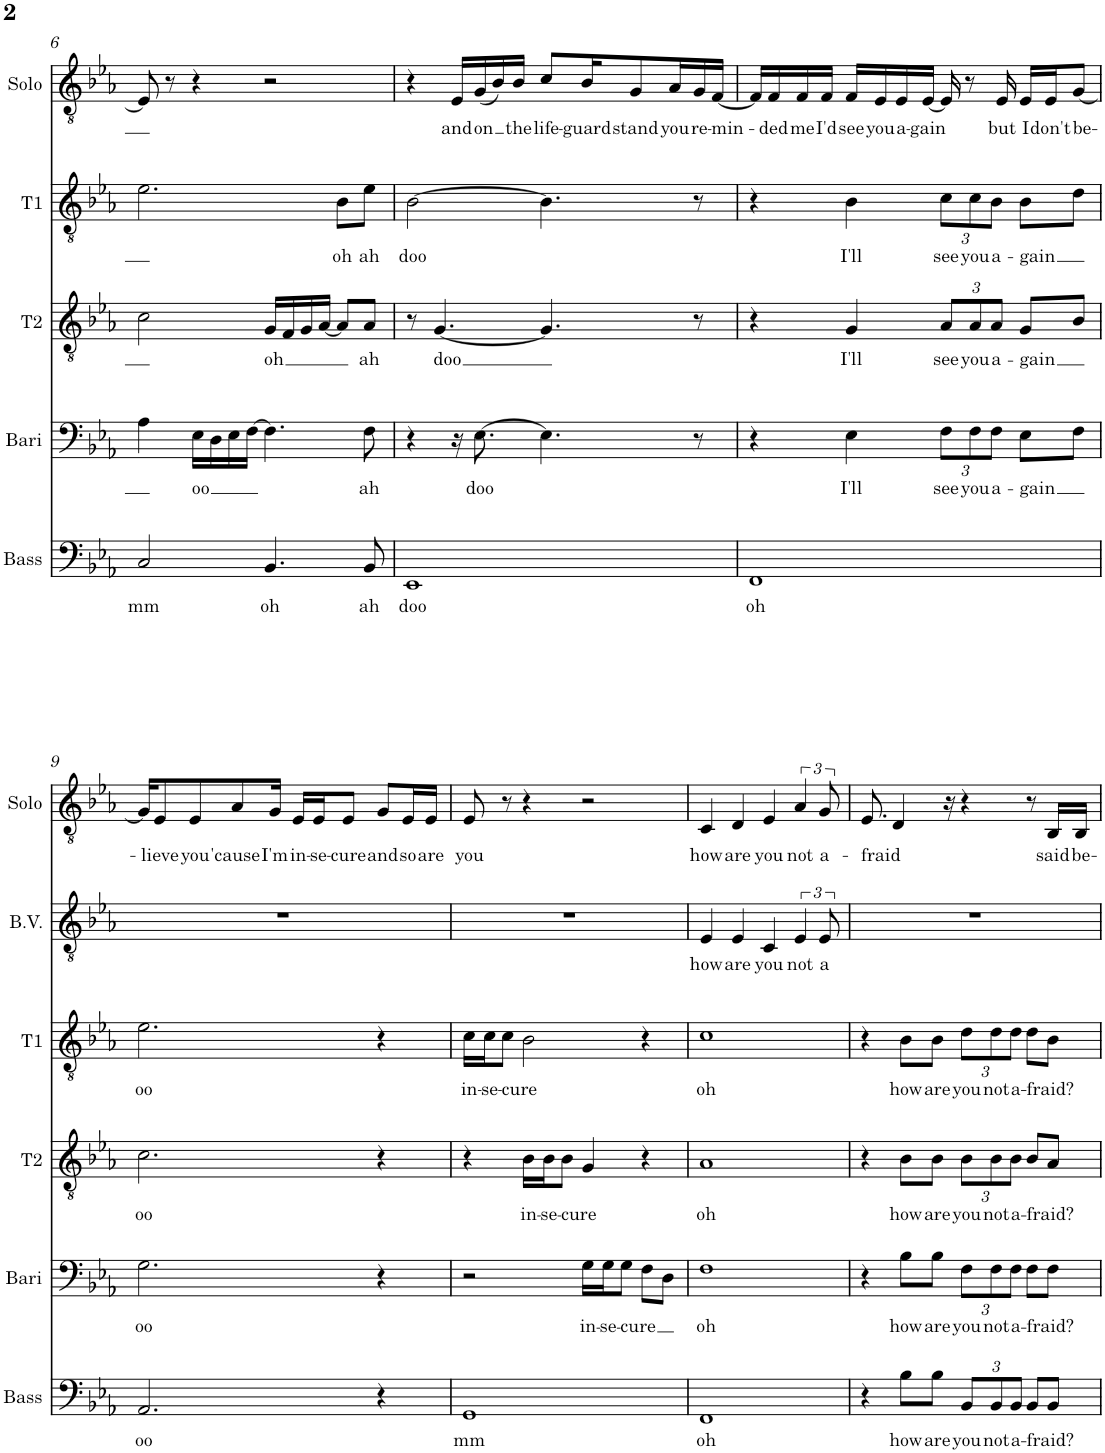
**kern	**text	**kern	**text	**kern	**text	**kern	**text	**kern	**text	**kern	**text
*part6	*part6	*part5	*part5	*part4	*part4	*part3	*part3	*part2	*part2	*part1	*part1
*staff6	*staff6	*staff5	*staff5	*staff4	*staff4	*staff3	*staff3	*staff2	*staff2	*staff1	*staff1
*I"Bass	*	*I"Baritone	*	*I"Tenor 2	*	*I"Tenor 1	*	*I"Backing Vocals	*	*I"Solo	*
*I'Bass	*	*I'Bari	*	*I'T2	*	*I'T1	*	*I'B.V.	*	*I'Solo	*
!!LO:PB:g=z
*clefF4	*	*clefF4	*	*clefGv2	*	*clefGv2	*	*clefGv2	*	*clefGv2	*
*Trd7c12	*	*	*	*	*	*	*	*	*	*	*
*k[b-e-a-]	*	*k[b-e-a-]	*	*k[b-e-a-]	*	*k[b-e-a-]	*	*k[b-e-a-]	*	*k[b-e-a-]	*
*M4/4	*	*M4/4	*	*M4/4	*	*M4/4	*	*M4/4	*	*M4/4	*
=6	=6	=6	=6	=6	=6	=6	=6	=6	=6	=6	=6
!	!LO:LY:b	!	!	!	!	!	!	!	!	!	!
2C/	mm	4A-\	.	2c\	.	2.e-\	.	1r	.	8E-/]	.
.	.	.	.	.	.	.	.	.	.	8r	.
!	!	!	!LO:LY:b	!	!	!	!	!	!	!	!
.	.	16E-\LL	oo	.	.	.	.	.	.	4r	.
.	.	16D\	.	.	.	.	.	.	.	.	.
.	.	16E-\	.	.	.	.	.	.	.	.	.
.	.	[16F\JJ	.	.	.	.	.	.	.	.	.
!	!LO:LY:b	!	!	!	!LO:LY:b	!	!	!	!	!	!
4.BB-/	oh	4.F\]	.	16G/LL	oh	.	.	.	.	2r	.
.	.	.	.	16F/	.	.	.	.	.	.	.
.	.	.	.	16G/	.	.	.	.	.	.	.
.	.	.	.	[16A-/JJ	.	.	.	.	.	.	.
!	!	!	!	!	!	!	!LO:LY:b	!	!	!	!
.	.	.	.	8A-/L]	.	8B-\L	oh	.	.	.	.
!	!LO:LY:b	!	!LO:LY:b	!	!LO:LY:b	!	!LO:LY:b	!	!	!	!
8BB-/	ah	8F\	ah	8A-/J	ah	8e-\J	ah	.	.	.	.
=7	=7	=7	=7	=7	=7	=7	=7	=7	=7	=7	=7
!	!LO:LY:b	!	!	!	!	!	!LO:LY:b	!	!	!	!
1EE-	doo	4r	.	8r	.	[2B-\	doo	1r	.	4r	.
!	!	!	!	!	!LO:LY:b	!	!	!	!	!	!
.	.	.	.	[4.G/	doo	.	.	.	.	.	.
!	!	!	!	!	!	!	!	!	!	!	!LO:LY:b
.	.	16r	.	.	.	.	.	.	.	16E-/LL	and
!	!	!	!LO:LY:b	!	!	!	!	!	!	!	!LO:LY:b
.	.	[8.E-\	doo	.	.	.	.	.	.	(16G/	on
.	.	.	.	.	.	.	.	.	.	16B-/)	.
!	!	!	!	!	!	!	!	!	!	!	!LO:LY:b
.	.	.	.	.	.	.	.	.	.	16B-/JJ	the
!	!	!	!	!	!	!	!	!	!	!	!LO:LY:b
.	.	4.E-\]	.	4.G/]	.	4.B-\]	.	.	.	8c/L	life-
!	!	!	!	!	!	!	!	!	!	!	!LO:LY:b
.	.	.	.	.	.	.	.	.	.	16B-/K	-guard
!	!	!	!	!	!	!	!	!	!	!	!LO:LY:b
.	.	.	.	.	.	.	.	.	.	8G/	stand
!	!	!	!	!	!	!	!	!	!	!	!LO:LY:b
.	.	.	.	.	.	.	.	.	.	16A-/L	you
!	!	!	!	!	!	!	!	!	!	!	!LO:LY:b
.	.	8r	.	8r	.	8r	.	.	.	16G/	re-
!	!	!	!	!	!	!	!	!	!	!	!LO:LY:b
.	.	.	.	.	.	.	.	.	.	[16F/JJ	-min-
=8	=8	=8	=8	=8	=8	=8	=8	=8	=8	=8	=8
!	!LO:LY:b	!	!	!	!	!	!	!	!	!	!
1FF	oh	4r	.	4r	.	4r	.	1r	.	16F/LL]	.
!	!	!	!	!	!	!	!	!	!	!	!LO:LY:b
.	.	.	.	.	.	.	.	.	.	16F/	-ded
!	!	!	!	!	!	!	!	!	!	!	!LO:LY:b
.	.	.	.	.	.	.	.	.	.	16F/	me
!	!	!	!	!	!	!	!	!	!	!	!LO:LY:b
.	.	.	.	.	.	.	.	.	.	16F/JJ	I'd
!	!	!	!LO:LY:b	!	!LO:LY:b	!	!LO:LY:b	!	!	!	!LO:LY:b
.	.	4E-\	I'll	4G/	I'll	4B-\	I'll	.	.	16F/LL	see
!	!	!	!	!	!	!	!	!	!	!	!LO:LY:b
.	.	.	.	.	.	.	.	.	.	16E-/	you
!	!	!	!	!	!	!	!	!	!	!	!LO:LY:b
.	.	.	.	.	.	.	.	.	.	16E-/	a-
!	!	!	!	!	!	!	!	!	!	!	!LO:LY:b
.	.	.	.	.	.	.	.	.	.	[16E-/JJ	-gain
*	*	*Xbrackettup	*	*	*	*	*	*	*	*	*
!	!	!	!LO:LY:b	!	!	!	!	!	!	!	!
*	*	*	*	*Xbrackettup	*	*	*	*	*	*	*
!	!	!	!	!	!LO:LY:b	!	!	!	!	!	!
*	*	*	*	*	*	*Xbrackettup	*	*	*	*	*
!	!	!	!	!	!	!	!LO:LY:b	!	!	!	!
.	.	12F\L	see	12A-/L	see	12c\L	see	.	.	16E-/]	.
.	.	.	.	.	.	.	.	.	.	8r	.
!	!	!	!LO:LY:b	!	!LO:LY:b	!	!LO:LY:b	!	!	!	!
.	.	12F\	you	12A-/	you	12c\	you	.	.	.	.
!	!	!	!LO:LY:b	!	!LO:LY:b	!	!LO:LY:b	!	!	!	!
.	.	12F\J	a-	12A-/J	a-	12B-\J	a-	.	.	.	.
!	!	!	!	!	!	!	!	!	!	!	!LO:LY:b
.	.	.	.	.	.	.	.	.	.	16E-/	but
!	!	!	!LO:LY:b	!	!LO:LY:b	!	!LO:LY:b	!	!	!	!LO:LY:b
.	.	8E-\L	-gain	8G/L	-gain	8B-\L	-gain	.	.	16E-/LL	I
!	!	!	!	!	!	!	!	!	!	!	!LO:LY:b
.	.	.	.	.	.	.	.	.	.	16E-/J	don't
!	!	!	!	!	!	!	!	!	!	!	!LO:LY:b
.	.	8F\J	.	8B-/J	.	8d\J	.	.	.	[8G/J	be-
!!LO:LB:g=z
=9	=9	=9	=9	=9	=9	=9	=9	=9	=9	=9	=9
!	!LO:LY:b	!	!LO:LY:b	!	!LO:LY:b	!	!LO:LY:b	!	!	!	!
2.AA-/	oo	2.G\	oo	2.c\	oo	2.e-\	oo	1r	.	16G/KL]	.
!	!	!	!	!	!	!	!	!	!	!	!LO:LY:b
.	.	.	.	.	.	.	.	.	.	8E-/	-lieve
!	!	!	!	!	!	!	!	!	!	!	!LO:LY:b
.	.	.	.	.	.	.	.	.	.	8E-/	-you
!	!	!	!	!	!	!	!	!	!	!	!LO:LY:b
.	.	.	.	.	.	.	.	.	.	8A-/	'cause
!	!	!	!	!	!	!	!	!	!	!	!LO:LY:b
.	.	.	.	.	.	.	.	.	.	16G/Jk	I'm
!	!	!	!	!	!	!	!	!	!	!	!LO:LY:b
.	.	.	.	.	.	.	.	.	.	16E-/LL	in-
!	!	!	!	!	!	!	!	!	!	!	!LO:LY:b
.	.	.	.	.	.	.	.	.	.	16E-/J	-se-
!	!	!	!	!	!	!	!	!	!	!	!LO:LY:b
.	.	.	.	.	.	.	.	.	.	8E-/J	-cure
!	!	!	!	!	!	!	!	!	!	!	!LO:LY:b
4r	.	4r	.	4r	.	4r	.	.	.	8G/L	and
!	!	!	!	!	!	!	!	!	!	!	!LO:LY:b
.	.	.	.	.	.	.	.	.	.	16E-/L	so
!	!	!	!	!	!	!	!	!	!	!	!LO:LY:b
.	.	.	.	.	.	.	.	.	.	16E-/JJ	are
=10	=10	=10	=10	=10	=10	=10	=10	=10	=10	=10	=10
!	!LO:LY:b	!	!	!	!	!	!LO:LY:b	!	!	!	!LO:LY:b
1GG	mm	2r	.	4r	.	16c\LL	in-	1r	.	8E-/	you
!	!	!	!	!	!	!	!LO:LY:b	!	!	!	!
.	.	.	.	.	.	16c\J	-se-	.	.	.	.
!	!	!	!	!	!	!	!LO:LY:b	!	!	!	!
.	.	.	.	.	.	8c\J	-cure	.	.	8r	.
!	!	!	!	!	!LO:LY:b	!	!	!	!	!	!
.	.	.	.	16B-\LL	in-	2B-\	.	.	.	4r	.
!	!	!	!	!	!LO:LY:b	!	!	!	!	!	!
.	.	.	.	16B-\J	-se-	.	.	.	.	.	.
!	!	!	!	!	!LO:LY:b	!	!	!	!	!	!
.	.	.	.	8B-\J	-cure	.	.	.	.	.	.
!	!	!	!LO:LY:b	!	!	!	!	!	!	!	!
.	.	16G\LL	in-	4G/	.	.	.	.	.	2r	.
!	!	!	!LO:LY:b	!	!	!	!	!	!	!	!
.	.	16G\J	-se-	.	.	.	.	.	.	.	.
!	!	!	!LO:LY:b	!	!	!	!	!	!	!	!
.	.	8G\J	-cure	.	.	.	.	.	.	.	.
.	.	8F\L	.	4r	.	4r	.	.	.	.	.
.	.	8D\J	.	.	.	.	.	.	.	.	.
=11	=11	=11	=11	=11	=11	=11	=11	=11	=11	=11	=11
!	!LO:LY:b	!	!LO:LY:b	!	!LO:LY:b	!	!LO:LY:b	!	!LO:LY:b	!	!LO:LY:b
1FF	oh	1F	oh	1A-	oh	1c	oh	4E-/	how	4C/	how
!	!	!	!	!	!	!	!	!	!LO:LY:b	!	!LO:LY:b
.	.	.	.	.	.	.	.	4E-/	are	4D/	are
!	!	!	!	!	!	!	!	!	!LO:LY:b	!	!LO:LY:b
.	.	.	.	.	.	.	.	4C/	you	4E-/	you
!	!	!	!	!	!	!	!	!	!LO:LY:b	!	!LO:LY:b
.	.	.	.	.	.	.	.	6E-/	not	6A-/	not
!	!	!	!	!	!	!	!	!	!LO:LY:b	!	!LO:LY:b
.	.	.	.	.	.	.	.	12E-/	a	12G/	a-
=12	=12	=12	=12	=12	=12	=12	=12	=12	=12	=12	=12
!	!	!	!	!	!	!	!	!	!	!	!LO:LY:b
4r	.	4r	.	4r	.	4r	.	1r	.	8.E-/	-fraid
.	.	.	.	.	.	.	.	.	.	4D/	.
!	!LO:LY:b	!	!LO:LY:b	!	!LO:LY:b	!	!LO:LY:b	!	!	!	!
8B-\L	how	8B-\L	how	8B-\L	how	8B-\L	how	.	.	.	.
!	!LO:LY:b	!	!LO:LY:b	!	!LO:LY:b	!	!LO:LY:b	!	!	!	!
8B-\J	are	8B-\J	are	8B-\J	are	8B-\J	are	.	.	.	.
.	.	.	.	.	.	.	.	.	.	16r	.
*Xbrackettup	*	*	*	*	*	*	*	*	*	*	*
!	!LO:LY:b	!	!LO:LY:b	!	!LO:LY:b	!	!LO:LY:b	!	!	!	!
12BB-/L	you	12F\L	you	12B-\L	you	12d\L	you	.	.	4r	.
!	!LO:LY:b	!	!LO:LY:b	!	!LO:LY:b	!	!LO:LY:b	!	!	!	!
12BB-/	not	12F\	not	12B-\	not	12d\	not	.	.	.	.
!	!LO:LY:b	!	!LO:LY:b	!	!LO:LY:b	!	!LO:LY:b	!	!	!	!
12BB-/J	a-	12F\J	a-	12B-\J	a-	12d\J	a-	.	.	.	.
!	!LO:LY:b	!	!LO:LY:b	!	!LO:LY:b	!	!LO:LY:b	!	!	!	!
8BB-/L	-fraid?	8F\L	-fraid?	8B-/L	-fraid?	8d\L	-fraid?	.	.	8r	.
!	!	!	!	!	!	!	!	!	!	!	!LO:LY:b
8BB-/J	.	8F\J	.	8A-/J	.	8B-\J	.	.	.	16BB-/LL	said
!	!	!	!	!	!	!	!	!	!	!	!LO:LY:b
.	.	.	.	.	.	.	.	.	.	16BB-/JJ	be-
=	=	=	=	=	=	=	=	=	=	=	=
*-	*-	*-	*-	*-	*-	*-	*-	*-	*-	*-	*-
